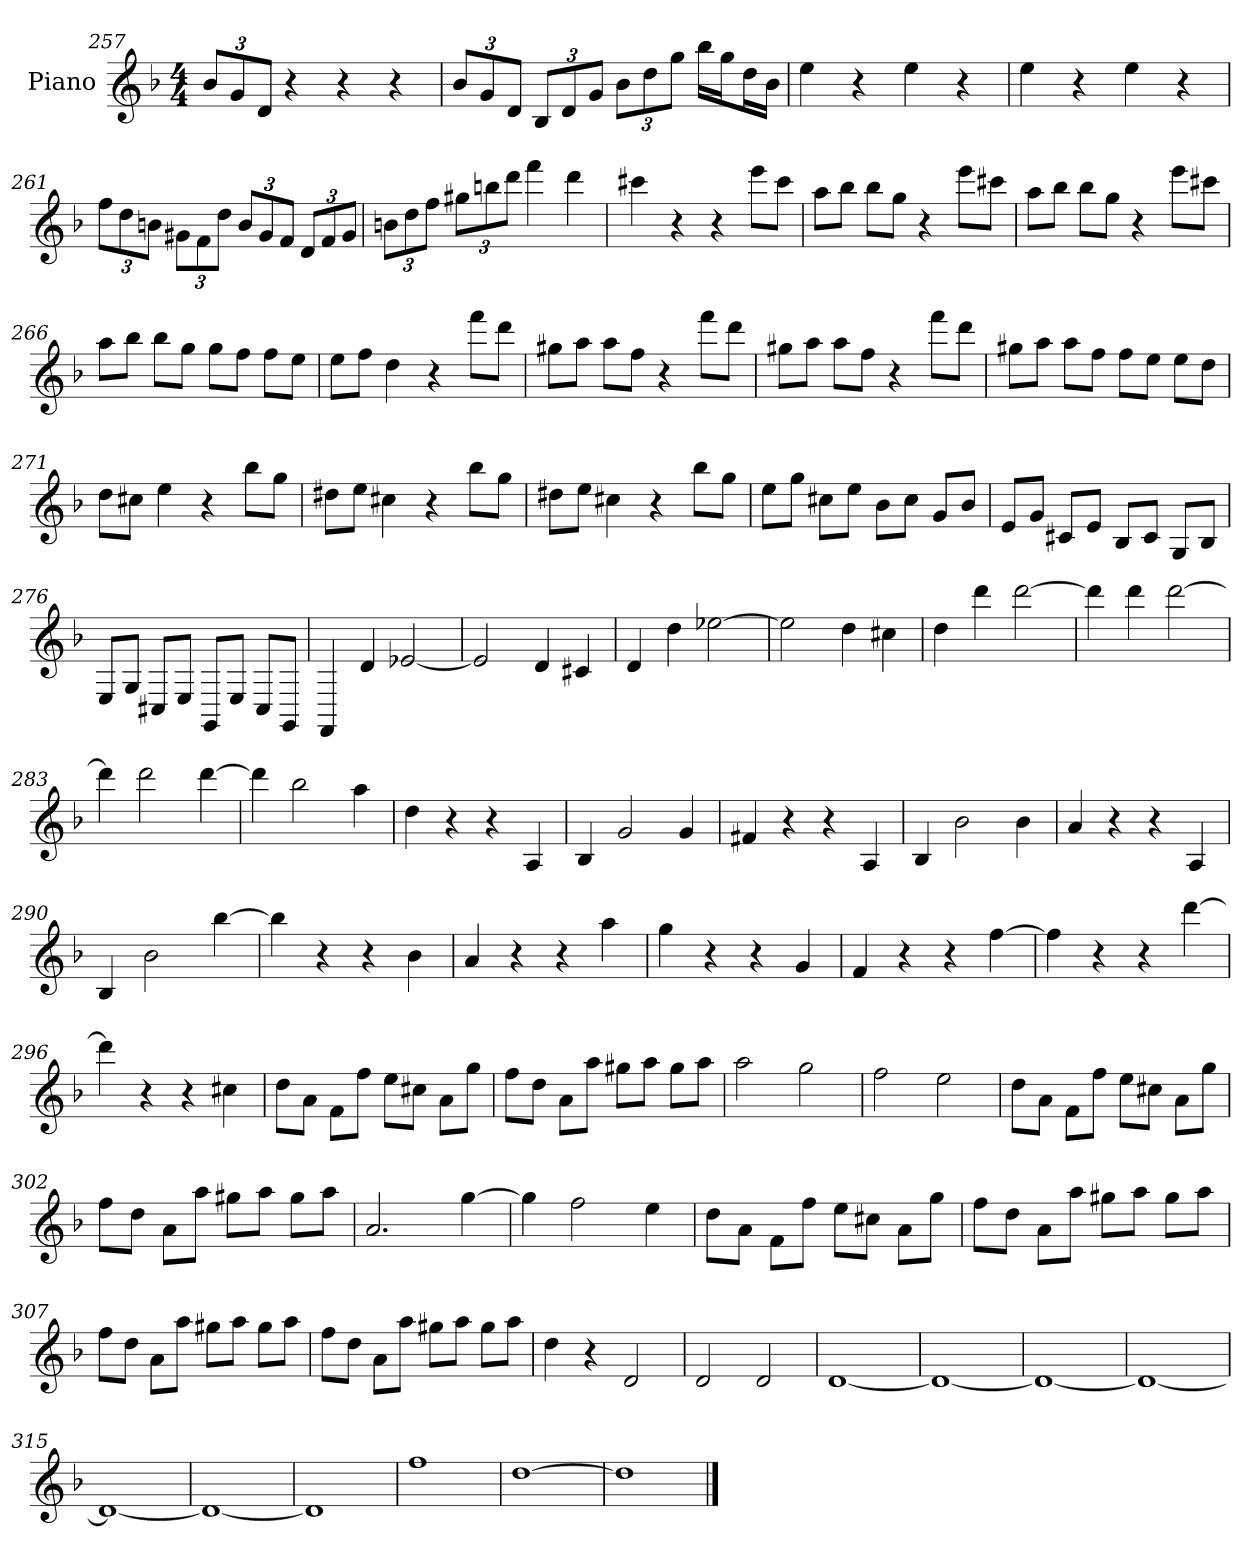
**kern
*part1
*staff1
*I"Piano
*I'Pno
*clefG2
*k[b-]
*d:
*M4/4
=257
12b-/L
12g/
12d/J
4r
4r
4r
=258
12b-/L
12g/
12d/J
12B-/L
12d/
12g/J
12b-\L
12dd\
12gg\J
16bb-\LL
16gg\J
16dd\L
16b-\JJ
=259
4ee
4r
4ee
4r
=260
4ee
4r
4ee
4r
=261
12ff\L
12dd\
12bn\J
12g#X\L
12f\
12dd\J
12b/L
12g#/
12f/J
12d/L
12f/
12g#/J
=262
12bn\L
12dd\
12ff\J
12gg#X\L
12bbn\
12ddd\J
4fff
4ddd
=263
4ccc#X
4r
4r
8eee\L
8ccc#\J
=264
8aa\L
8bb-\J
8bb-\L
8gg\J
4r
8eee\L
8ccc#X\J
=265
8aa\L
8bb-\J
8bb-\L
8gg\J
4r
8eee\L
8ccc#X\J
=266
8aa\L
8bb-\J
8bb-\L
8gg\J
8gg\L
8ff\J
8ff\L
8ee\J
=267
8ee\L
8ff\J
4dd
4r
8fff\L
8ddd\J
=268
8gg#X\L
8aa\J
8aa\L
8ff\J
4r
8fff\L
8ddd\J
=269
8gg#X\L
8aa\J
8aa\L
8ff\J
4r
8fff\L
8ddd\J
=270
8gg#X\L
8aa\J
8aa\L
8ff\J
8ff\L
8ee\J
8ee\L
8dd\J
=271
8dd\L
8cc#X\J
4ee
4r
8bb-\L
8gg\J
=272
8dd#X\L
8ee\J
4cc#X
4r
8bb-\L
8gg\J
=273
8dd#X\L
8ee\J
4cc#X
4r
8bb-\L
8gg\J
=274
8ee\L
8gg\J
8cc#X\L
8ee\J
8b-\L
8cc#\J
8g/L
8b-/J
=275
8e/L
8g/J
8c#X/L
8e/J
8B-/L
8c#/J
8G/L
8B-/J
=276
8E/L
8G/J
8C#X/L
8E/J
8GG/L
8E/J
8C#/L
8GG/J
=277
4FF
4d
[2e-X
=278
2e-]
4d
4c#X
=279
4d
4dd
[2ee-X
=280
2ee-]
4dd
4cc#X
=281
4dd
4ddd
[2ddd
=282
4ddd]
4ddd
[2ddd
=283
4ddd]
2ddd
[4ddd
=284
4ddd]
2bb-
4aa
=285
4dd
4r
4r
4A
=286
4B-
2g
4g
=287
4f#X
4r
4r
4A
=288
4B-
2b-
4b-
=289
4a
4r
4r
4A
=290
4B-
2b-
[4bb-
=291
4bb-]
4r
4r
4b-
=292
4a
4r
4r
4aa
=293
4gg
4r
4r
4g
=294
4f
4r
4r
[4ff
=295
4ff]
4r
4r
[4ddd
=296
4ddd]
4r
4r
4cc#X
=297
8dd\L
8a\J
8f\L
8ff\J
8ee\L
8cc#X\J
8a\L
8gg\J
=298
8ff\L
8dd\J
8a\L
8aa\J
8gg#X\L
8aa\J
8gg#\L
8aa\J
=299
2aa
2gg
=300
2ff
2ee
=301
8dd\L
8a\J
8f\L
8ff\J
8ee\L
8cc#X\J
8a\L
8gg\J
=302
8ff\L
8dd\J
8a\L
8aa\J
8gg#X\L
8aa\J
8gg#\L
8aa\J
=303
2.a
[4gg
=304
4gg]
2ff
4ee
=305
8dd\L
8a\J
8f\L
8ff\J
8ee\L
8cc#X\J
8a\L
8gg\J
=306
8ff\L
8dd\J
8a\L
8aa\J
8gg#X\L
8aa\J
8gg#\L
8aa\J
=307
8ff\L
8dd\J
8a\L
8aa\J
8gg#X\L
8aa\J
8gg#\L
8aa\J
=308
8ff\L
8dd\J
8a\L
8aa\J
8gg#X\L
8aa\J
8gg#\L
8aa\J
=309
4dd
4r
2d
=310
2d
2d
=311
[1d
=312
1d_
=313
1d_
=314
1d_
=315
1d_
=316
1d_
=317
1d]
=318
1ff
=319
[1dd
=320
1dd]
==
*-
